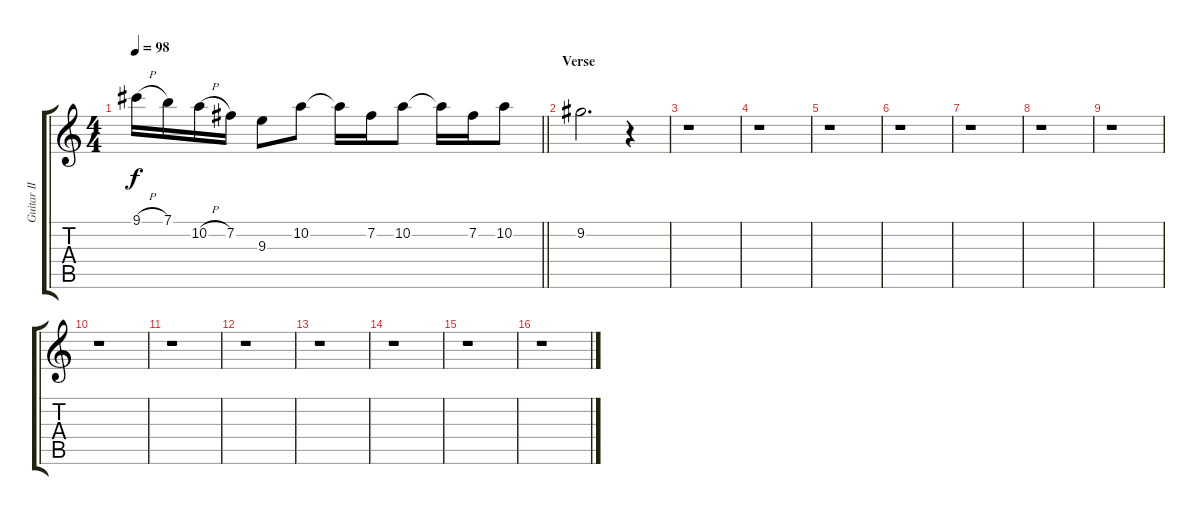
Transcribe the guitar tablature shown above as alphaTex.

\track ("Guitar II" "Guitar II") {instrument overdrivenguitar}
\staff {score tabs}
\tuning (E4 B3 G3 D3 A2 E2) {hide}
\ts (4 4)
\tempo 98
\clef g2
\barLineRight lightlight
\ks c
9.1{h}.16{dy f} 7.1.16 10.2{h}.16 7.2.16 9.3.8 10.2.8 10.2{t}.16 7.2.16 10.2.8 10.2{t}.16 7.2.16 10.2.8 |
\section ("" "Verse")
9.2.2{d} r.4 |
r.1 |
r.1 |
r.1 |
r.1 |
r.1 |
r.1 |
r.1 |
r.1 |
r.1 |
r.1 |
r.1 |
r.1 |
r.1 |
r.1
